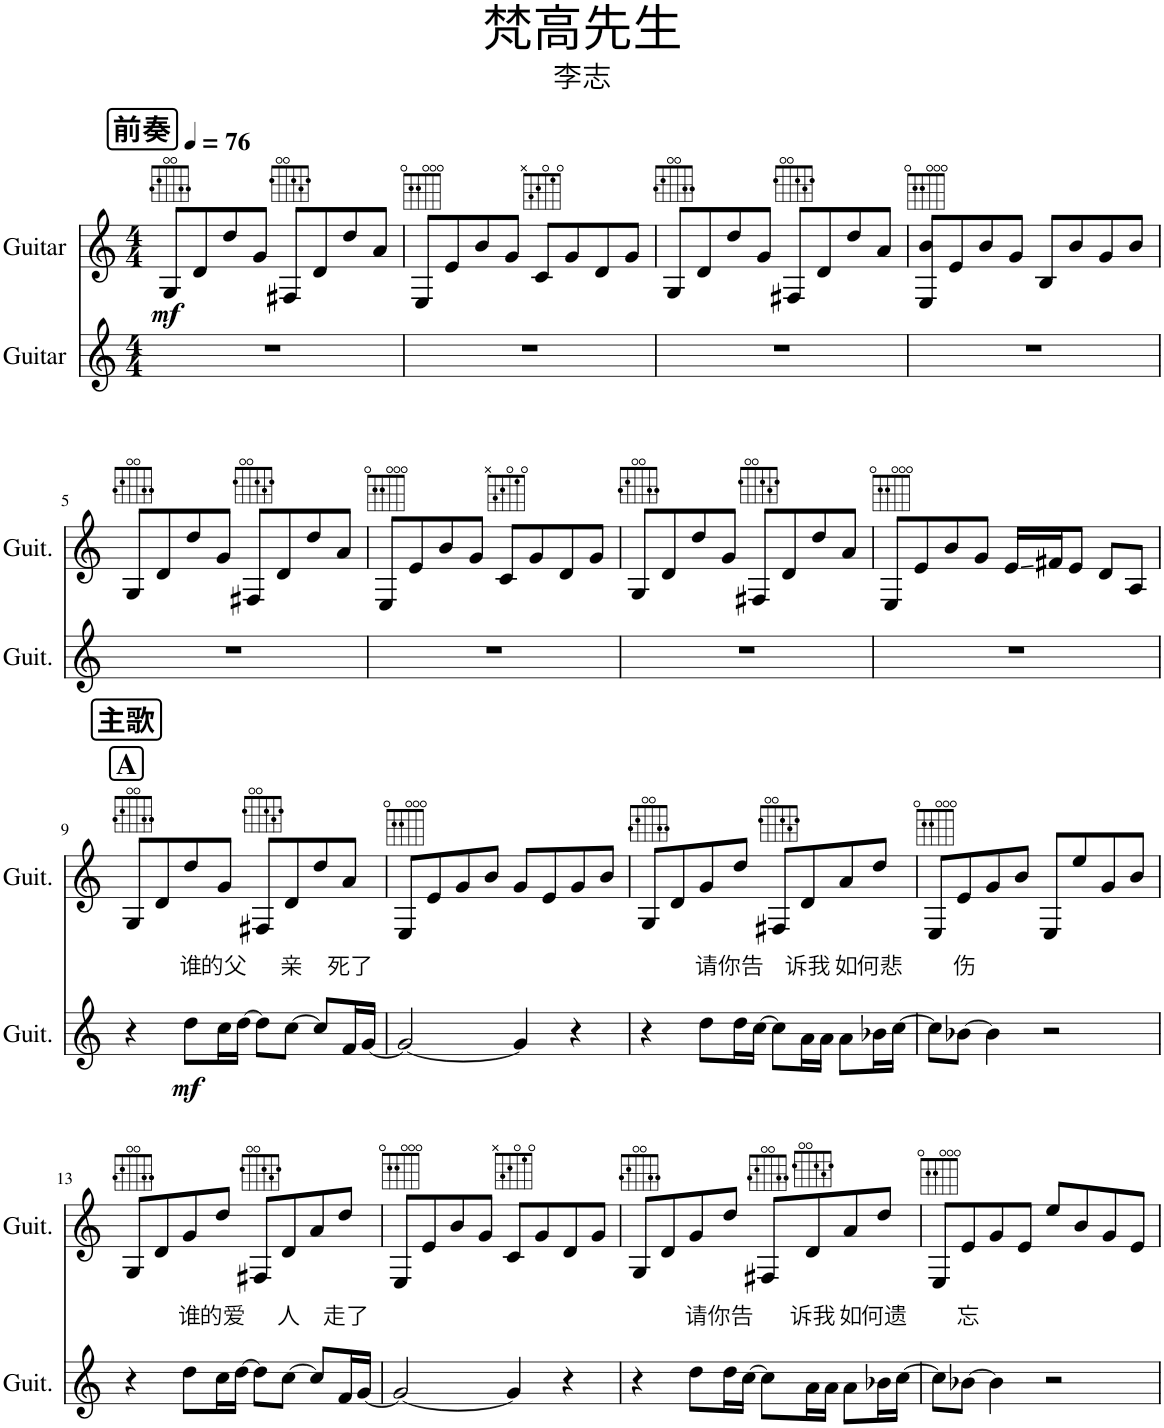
**kern	**dynam	**kern	**text	**dynam
*part2	*part2	*part1	*part1	*part1
*staff2	*staff2	*staff1	*staff1	*staff1
*I"Guitar	*	*I"Guitar	*	*
*I'Guit.	*	*I'Guit.	*	*
*clefG2	*	*clefG2	*	*
*Trd7c12	*	*Trd7c12	*	*
*k[]	*	*k[]	*	*
*M4/4	*	*M4/4	*	*
*MM76	*	*MM76	*	*
!!LO:REH:place=s1:a:B:cj:fs=14:t=前奏
=1	=1	=1	=1	=1
!	!	!	!	!LO:DY:b
1r	.	8G/L	.	mf
.	.	8d/	.	.
.	.	8dd/	.	.
.	.	8g/J	.	.
.	.	8F#X/L	.	.
.	.	8d/	.	.
.	.	8dd/	.	.
.	.	8a/J	.	.
=2	=2	=2	=2	=2
1r	.	8E/L	.	.
.	.	8e/	.	.
.	.	8b/	.	.
.	.	8g/J	.	.
.	.	8c/L	.	.
.	.	8g/	.	.
.	.	8d/	.	.
.	.	8g/J	.	.
=3	=3	=3	=3	=3
1r	.	8G/L	.	.
.	.	8d/	.	.
.	.	8dd/	.	.
.	.	8g/J	.	.
.	.	8F#X/L	.	.
.	.	8d/	.	.
.	.	8dd/	.	.
.	.	8a/J	.	.
=4	=4	=4	=4	=4
1r	.	8E/ 8b/L	.	.
.	.	8e/	.	.
.	.	8b/	.	.
.	.	8g/J	.	.
.	.	8B/L	.	.
.	.	8b/	.	.
.	.	8g/	.	.
.	.	8b/J	.	.
!!LO:LB:g=z
=5	=5	=5	=5	=5
1r	.	8G/L	.	.
.	.	8d/	.	.
.	.	8dd/	.	.
.	.	8g/J	.	.
.	.	8F#X/L	.	.
.	.	8d/	.	.
.	.	8dd/	.	.
.	.	8a/J	.	.
=6	=6	=6	=6	=6
1r	.	8E/L	.	.
.	.	8e/	.	.
.	.	8b/	.	.
.	.	8g/J	.	.
.	.	8c/L	.	.
.	.	8g/	.	.
.	.	8d/	.	.
.	.	8g/J	.	.
=7	=7	=7	=7	=7
1r	.	8G/L	.	.
.	.	8d/	.	.
.	.	8dd/	.	.
.	.	8g/J	.	.
.	.	8F#X/L	.	.
.	.	8d/	.	.
.	.	8dd/	.	.
.	.	8a/J	.	.
=8	=8	=8	=8	=8
1r	.	8E/L	.	.
.	.	8e/	.	.
.	.	8b/	.	.
.	.	8g/J	.	.
.	.	16e/LL	.	.
.	.	16f#X/J	.	.
.	.	8e/J	.	.
.	.	8d/L	.	.
.	.	8A/J	.	.
!!LO:LB:g=z
!!LO:REH:place=s1:a:B:cj:fs=14:t=主歌
!!LO:REH:place=s1:a:B:cj:fs=14:t=A
=9	=9	=9	=9	=9
4r	.	8G/L	.	.
.	.	8d/	.	.
!	!LO:DY:b	!	!LO:LY:b	!
8dd\L	mf	8dd/	谁	.
!	!	!	!LO:LY:b	!
16cc\L	.	8g/J	的父	.
[16dd\JJ	.	.	.	.
8dd\L]	.	8F#X/L	.	.
!	!	!	!LO:LY:b	!
[8cc\J	.	8d/	亲	.
8cc/L]	.	8dd/	.	.
!	!	!	!LO:LY:b	!
16f/L	.	8a/J	死了	.
[16g/JJ	.	.	.	.
=10	=10	=10	=10	=10
2g/_	.	8E/L	.	.
.	.	8e/	.	.
.	.	8g/	.	.
.	.	8b/J	.	.
4g/]	.	8g/L	.	.
.	.	8e/	.	.
4r	.	8g/	.	.
.	.	8b/J	.	.
=11	=11	=11	=11	=11
4r	.	8G/L	.	.
.	.	8d/	.	.
!	!	!	!LO:LY:b	!
8dd\L	.	8g/	请	.
!	!	!	!LO:LY:b	!
16dd\L	.	8dd/J	你告	.
[16cc\JJ	.	.	.	.
8cc\L]	.	8F#X/L	.	.
!	!	!	!LO:LY:b	!
16a\L	.	8d/	诉我	.
16a\JJ	.	.	.	.
!	!	!	!LO:LY:b	!
8a\L	.	8a/	如	.
!	!	!	!LO:LY:b	!
16b-X\L	.	8dd/J	何悲	.
[16cc\JJ	.	.	.	.
=12	=12	=12	=12	=12
8cc\L]	.	8E/L	.	.
!	!	!	!LO:LY:b	!
[8b-X\J	.	8e/	伤	.
4b-\]	.	8g/	.	.
.	.	8b/J	.	.
2r	.	8E/L	.	.
.	.	8ee/	.	.
.	.	8g/	.	.
.	.	8b/J	.	.
!!LO:LB:g=z
=13	=13	=13	=13	=13
4r	.	8G/L	.	.
.	.	8d/	.	.
!	!	!	!LO:LY:b	!
8dd\L	.	8g/	谁	.
!	!	!	!LO:LY:b	!
16cc\L	.	8dd/J	的爱	.
[16dd\JJ	.	.	.	.
8dd\L]	.	8F#X/L	.	.
!	!	!	!LO:LY:b	!
[8cc\J	.	8d/	人	.
8cc/L]	.	8a/	.	.
!	!	!	!LO:LY:b	!
16f/L	.	8dd/J	走了	.
[16g/JJ	.	.	.	.
=14	=14	=14	=14	=14
2g/_	.	8E/L	.	.
.	.	8e/	.	.
.	.	8b/	.	.
.	.	8g/J	.	.
4g/]	.	8c/L	.	.
.	.	8g/	.	.
4r	.	8d/	.	.
.	.	8g/J	.	.
=15	=15	=15	=15	=15
4r	.	8G/L	.	.
.	.	8d/	.	.
!	!	!	!LO:LY:b	!
8dd\L	.	8g/	请	.
!	!	!	!LO:LY:b	!
16dd\L	.	8dd/J	你告	.
[16cc\JJ	.	.	.	.
8cc\L]	.	8F#X/L	.	.
!	!	!	!LO:LY:b	!
16a\L	.	8d/	诉我	.
16a\JJ	.	.	.	.
!	!	!	!LO:LY:b	!
8a\L	.	8a/	如	.
!	!	!	!LO:LY:b	!
16b-X\L	.	8dd/J	何遗	.
[16cc\JJ	.	.	.	.
=16	=16	=16	=16	=16
8cc\L]	.	8E/L	.	.
!	!	!	!LO:LY:b	!
[8b-X\J	.	8e/	忘	.
4b-\]	.	8g/	.	.
.	.	8e/J	.	.
2r	.	8ee/L	.	.
.	.	8b/	.	.
.	.	8g/	.	.
.	.	8e/J	.	.
=	=	=	=	=
*-	*-	*-	*-	*-
